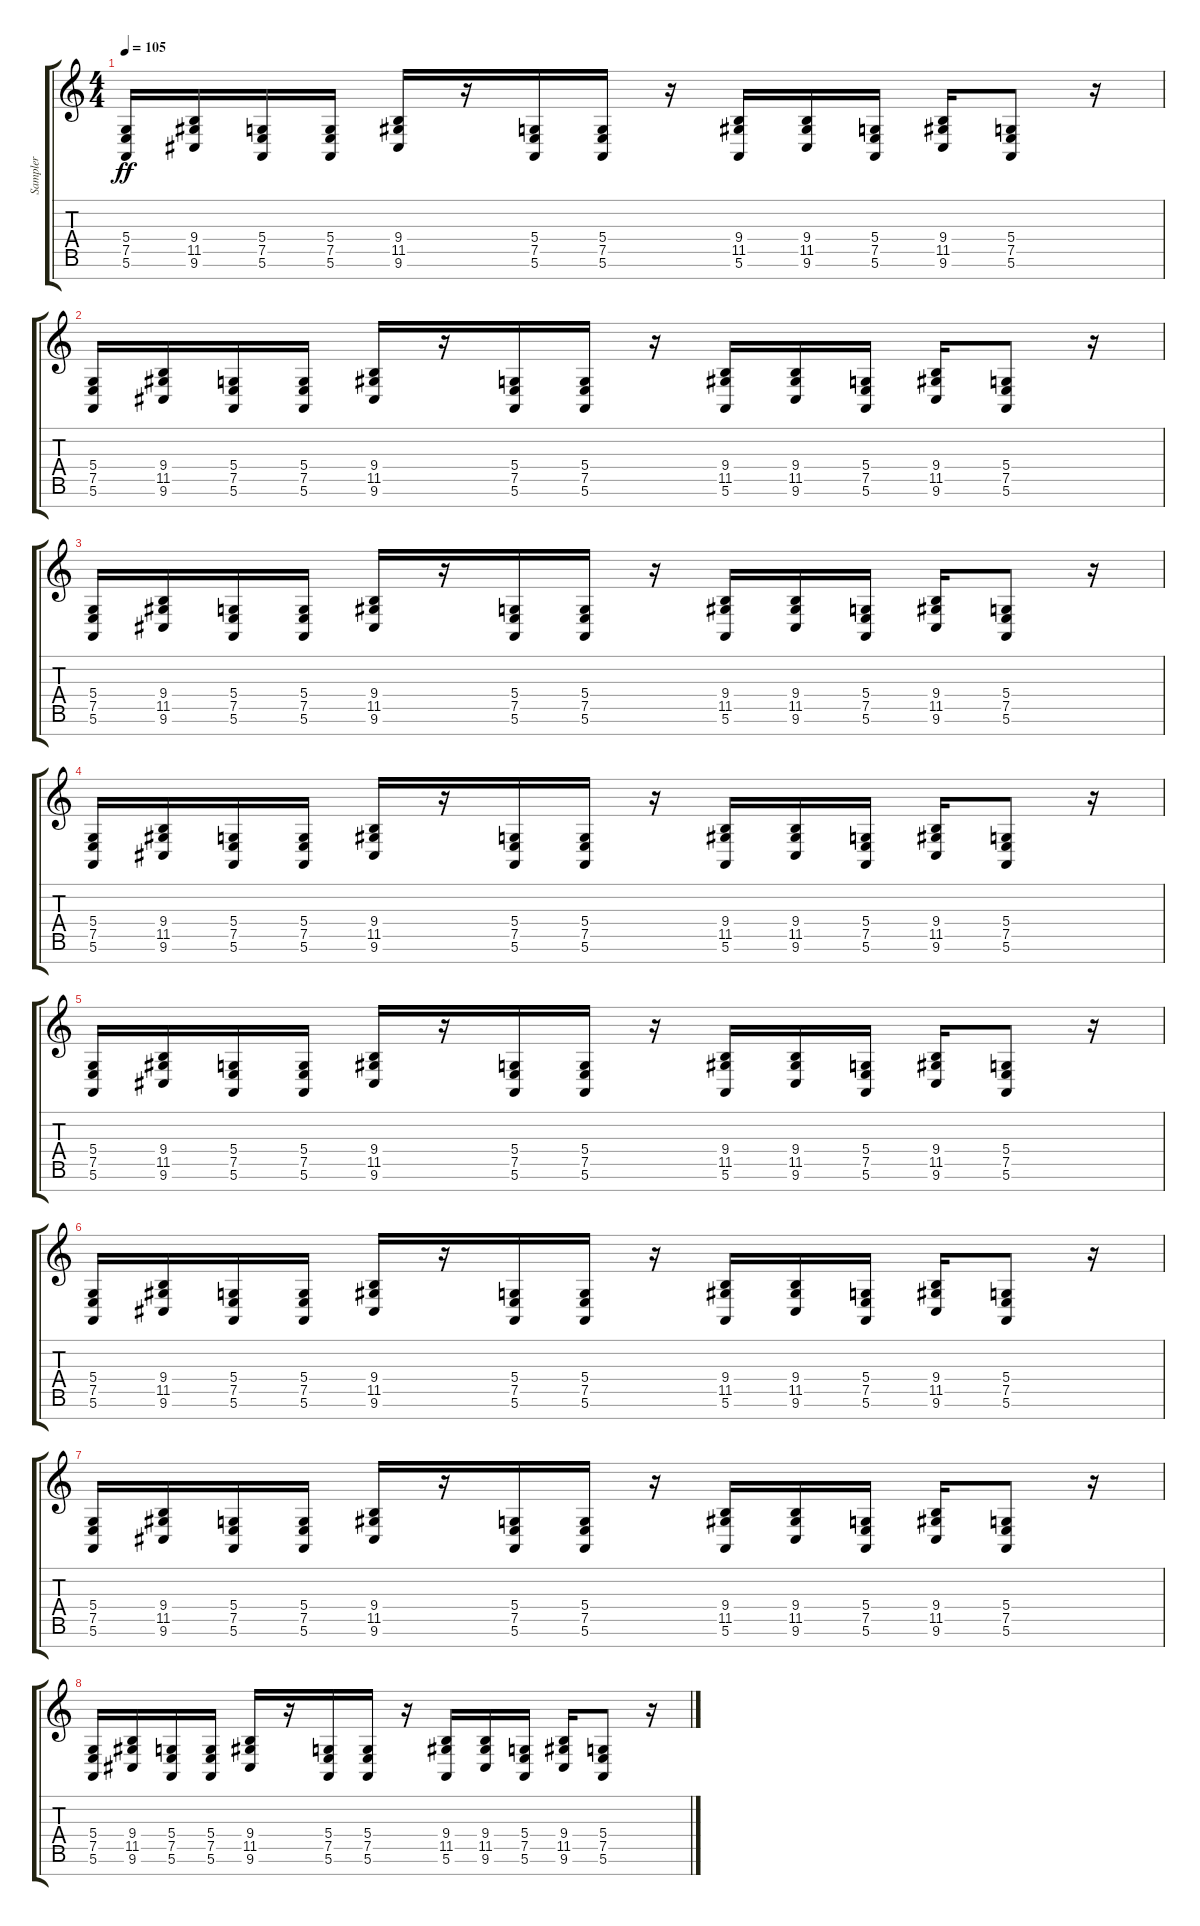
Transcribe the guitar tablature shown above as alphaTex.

\track ("Sampler" "Sampler") {instrument melodictom}
\staff {score tabs}
\tuning (E4 B3 G3 D3 A2 E2 B1) {hide}
\ts (4 4)
\tempo 105
\clef g2
\ks c
(5.4 7.5 5.6).16{dy ff volume 10} (9.4 11.5 9.6).16 (5.4 7.5 5.6).16 (5.4 7.5 5.6).16 (9.4 11.5 9.6).16 r.16 (5.4 7.5 5.6).16 (5.4 7.5 5.6).16 r.16 (9.4 11.5 5.6).16 (9.4 11.5 9.6).16 (5.4 7.5 5.6).16 (9.4 11.5 9.6).16 (5.4 7.5 5.6).8 r.16 |
(5.4 7.5 5.6).16 (9.4 11.5 9.6).16 (5.4 7.5 5.6).16 (5.4 7.5 5.6).16 (9.4 11.5 9.6).16 r.16 (5.4 7.5 5.6).16 (5.4 7.5 5.6).16 r.16 (9.4 11.5 5.6).16 (9.4 11.5 9.6).16 (5.4 7.5 5.6).16 (9.4 11.5 9.6).16 (5.4 7.5 5.6).8 r.16 |
(5.4 7.5 5.6).16 (9.4 11.5 9.6).16 (5.4 7.5 5.6).16 (5.4 7.5 5.6).16 (9.4 11.5 9.6).16 r.16 (5.4 7.5 5.6).16 (5.4 7.5 5.6).16 r.16 (9.4 11.5 5.6).16 (9.4 11.5 9.6).16 (5.4 7.5 5.6).16 (9.4 11.5 9.6).16 (5.4 7.5 5.6).8 r.16 |
(5.4 7.5 5.6).16 (9.4 11.5 9.6).16 (5.4 7.5 5.6).16 (5.4 7.5 5.6).16 (9.4 11.5 9.6).16 r.16 (5.4 7.5 5.6).16 (5.4 7.5 5.6).16 r.16 (9.4 11.5 5.6).16 (9.4 11.5 9.6).16 (5.4 7.5 5.6).16 (9.4 11.5 9.6).16 (5.4 7.5 5.6).8 r.16 |
(5.4 7.5 5.6).16 (9.4 11.5 9.6).16 (5.4 7.5 5.6).16 (5.4 7.5 5.6).16 (9.4 11.5 9.6).16 r.16 (5.4 7.5 5.6).16 (5.4 7.5 5.6).16 r.16 (9.4 11.5 5.6).16 (9.4 11.5 9.6).16 (5.4 7.5 5.6).16 (9.4 11.5 9.6).16 (5.4 7.5 5.6).8 r.16 |
(5.4 7.5 5.6).16 (9.4 11.5 9.6).16 (5.4 7.5 5.6).16 (5.4 7.5 5.6).16 (9.4 11.5 9.6).16 r.16 (5.4 7.5 5.6).16 (5.4 7.5 5.6).16 r.16 (9.4 11.5 5.6).16 (9.4 11.5 9.6).16 (5.4 7.5 5.6).16 (9.4 11.5 9.6).16 (5.4 7.5 5.6).8 r.16 |
(5.4 7.5 5.6).16 (9.4 11.5 9.6).16 (5.4 7.5 5.6).16 (5.4 7.5 5.6).16 (9.4 11.5 9.6).16 r.16 (5.4 7.5 5.6).16 (5.4 7.5 5.6).16 r.16 (9.4 11.5 5.6).16 (9.4 11.5 9.6).16 (5.4 7.5 5.6).16 (9.4 11.5 9.6).16 (5.4 7.5 5.6).8 r.16 |
(5.4 7.5 5.6).16 (9.4 11.5 9.6).16 (5.4 7.5 5.6).16 (5.4 7.5 5.6).16 (9.4 11.5 9.6).16 r.16 (5.4 7.5 5.6).16 (5.4 7.5 5.6).16 r.16 (9.4 11.5 5.6).16 (9.4 11.5 9.6).16 (5.4 7.5 5.6).16 (9.4 11.5 9.6).16 (5.4 7.5 5.6).8 r.16
